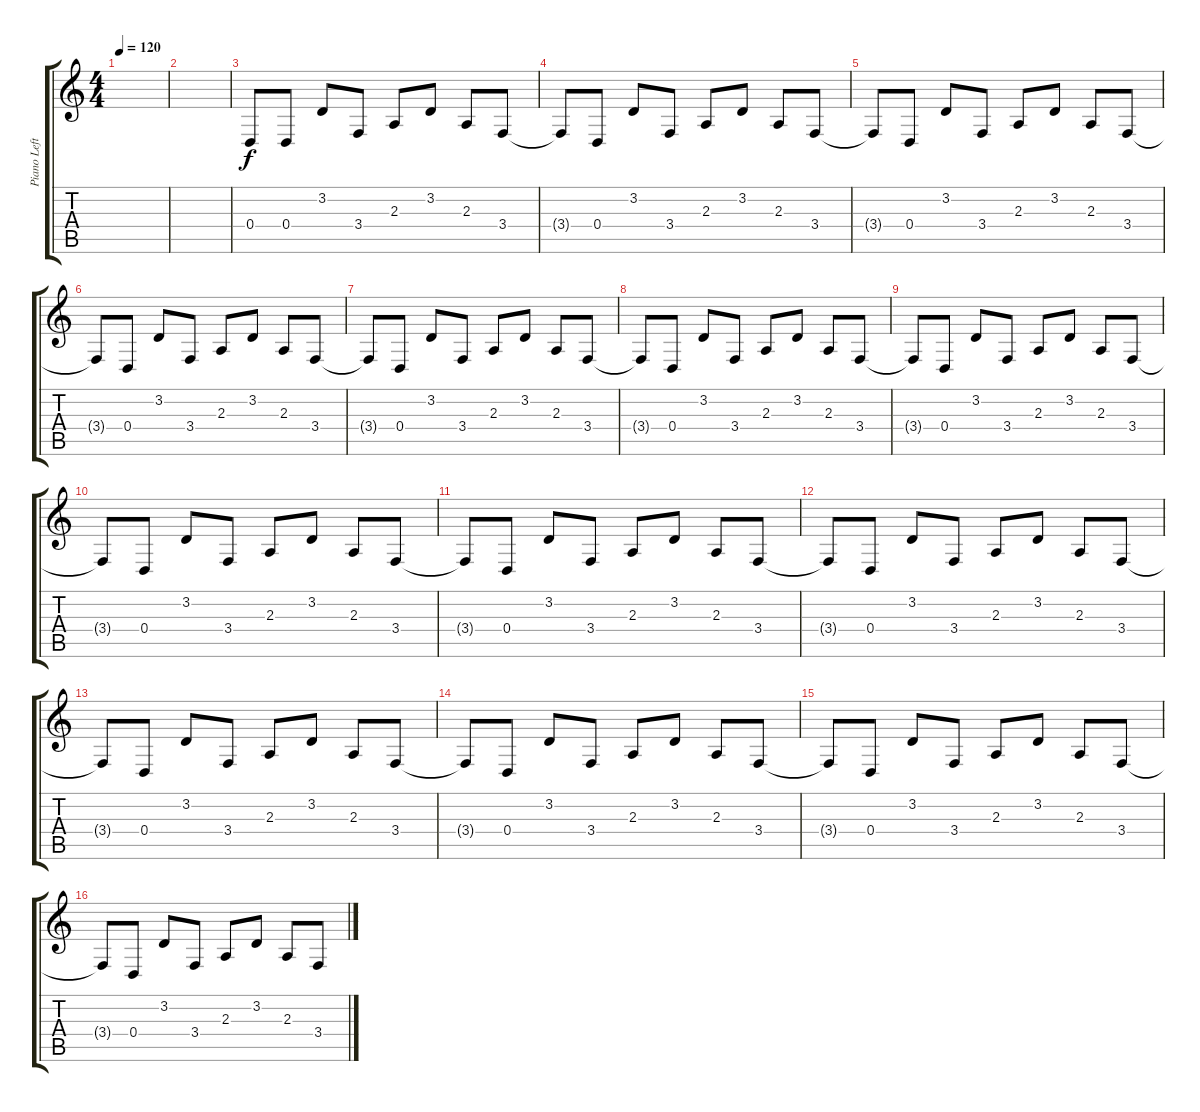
\track ("Piano Left Hand" "Piano Left") {instrument acousticgrandpiano}
\staff {score tabs}
\tuning (E4 B3 G3 D3 A2 E2) {hide}
\ts (4 4)
\tempo 120
\clef g2
\ks c
|
|
0.4.8 0.4.8 3.2.8 3.4.8 2.3.8 3.2.8 2.3.8 3.4.8 |
3.4{t}.8 0.4.8 3.2.8 3.4.8 2.3.8 3.2.8 2.3.8 3.4.8 |
3.4{t}.8 0.4.8 3.2.8 3.4.8 2.3.8 3.2.8 2.3.8 3.4.8 |
3.4{t}.8 0.4.8 3.2.8 3.4.8 2.3.8 3.2.8 2.3.8 3.4.8 |
3.4{t}.8 0.4.8 3.2.8 3.4.8 2.3.8 3.2.8 2.3.8 3.4.8 |
3.4{t}.8 0.4.8 3.2.8 3.4.8 2.3.8 3.2.8 2.3.8 3.4.8 |
3.4{t}.8 0.4.8 3.2.8 3.4.8 2.3.8 3.2.8 2.3.8 3.4.8 |
3.4{t}.8 0.4.8 3.2.8 3.4.8 2.3.8 3.2.8 2.3.8 3.4.8 |
3.4{t}.8 0.4.8 3.2.8 3.4.8 2.3.8 3.2.8 2.3.8 3.4.8 |
3.4{t}.8 0.4.8 3.2.8 3.4.8 2.3.8 3.2.8 2.3.8 3.4.8 |
3.4{t}.8 0.4.8 3.2.8 3.4.8 2.3.8 3.2.8 2.3.8 3.4.8 |
3.4{t}.8 0.4.8 3.2.8 3.4.8 2.3.8 3.2.8 2.3.8 3.4.8 |
3.4{t}.8 0.4.8 3.2.8 3.4.8 2.3.8 3.2.8 2.3.8 3.4.8 |
3.4{t}.8 0.4.8 3.2.8 3.4.8 2.3.8 3.2.8 2.3.8 3.4.8
